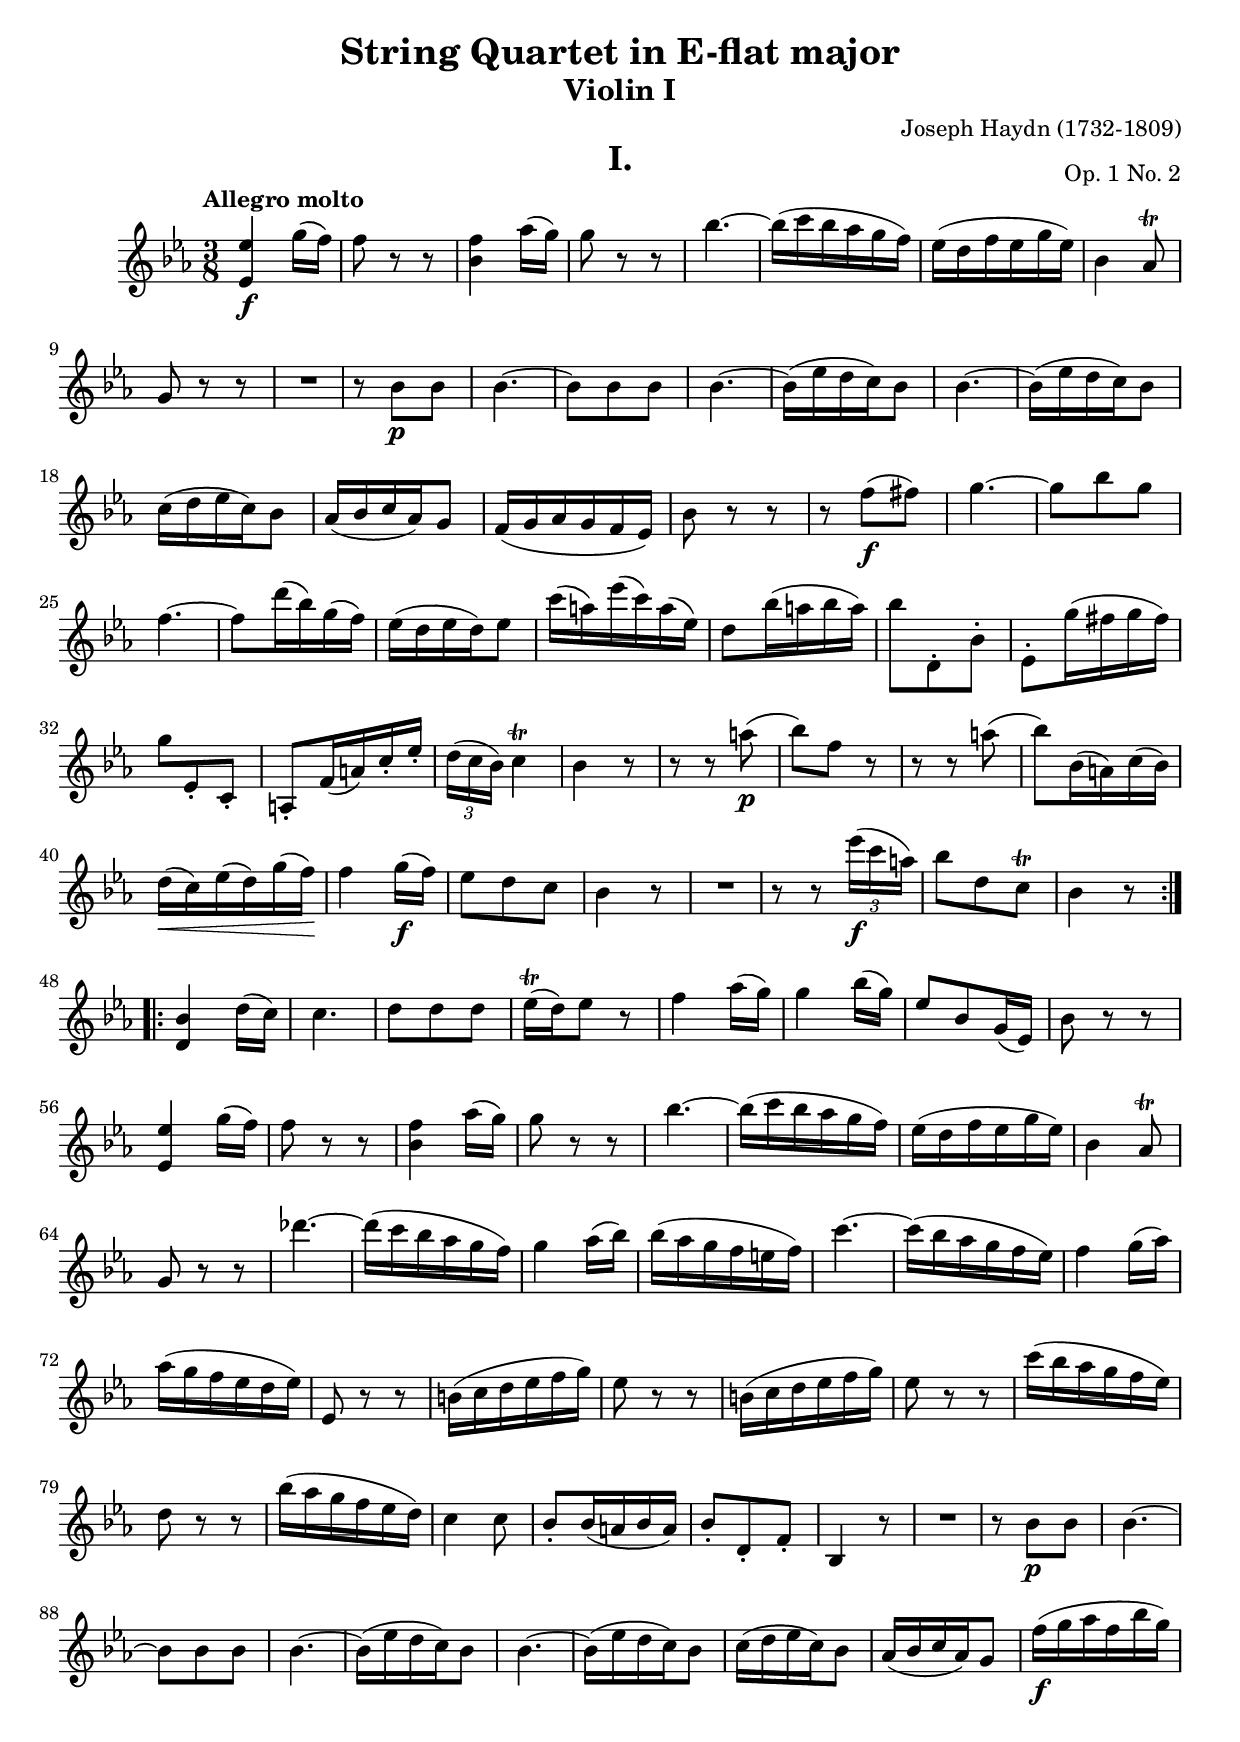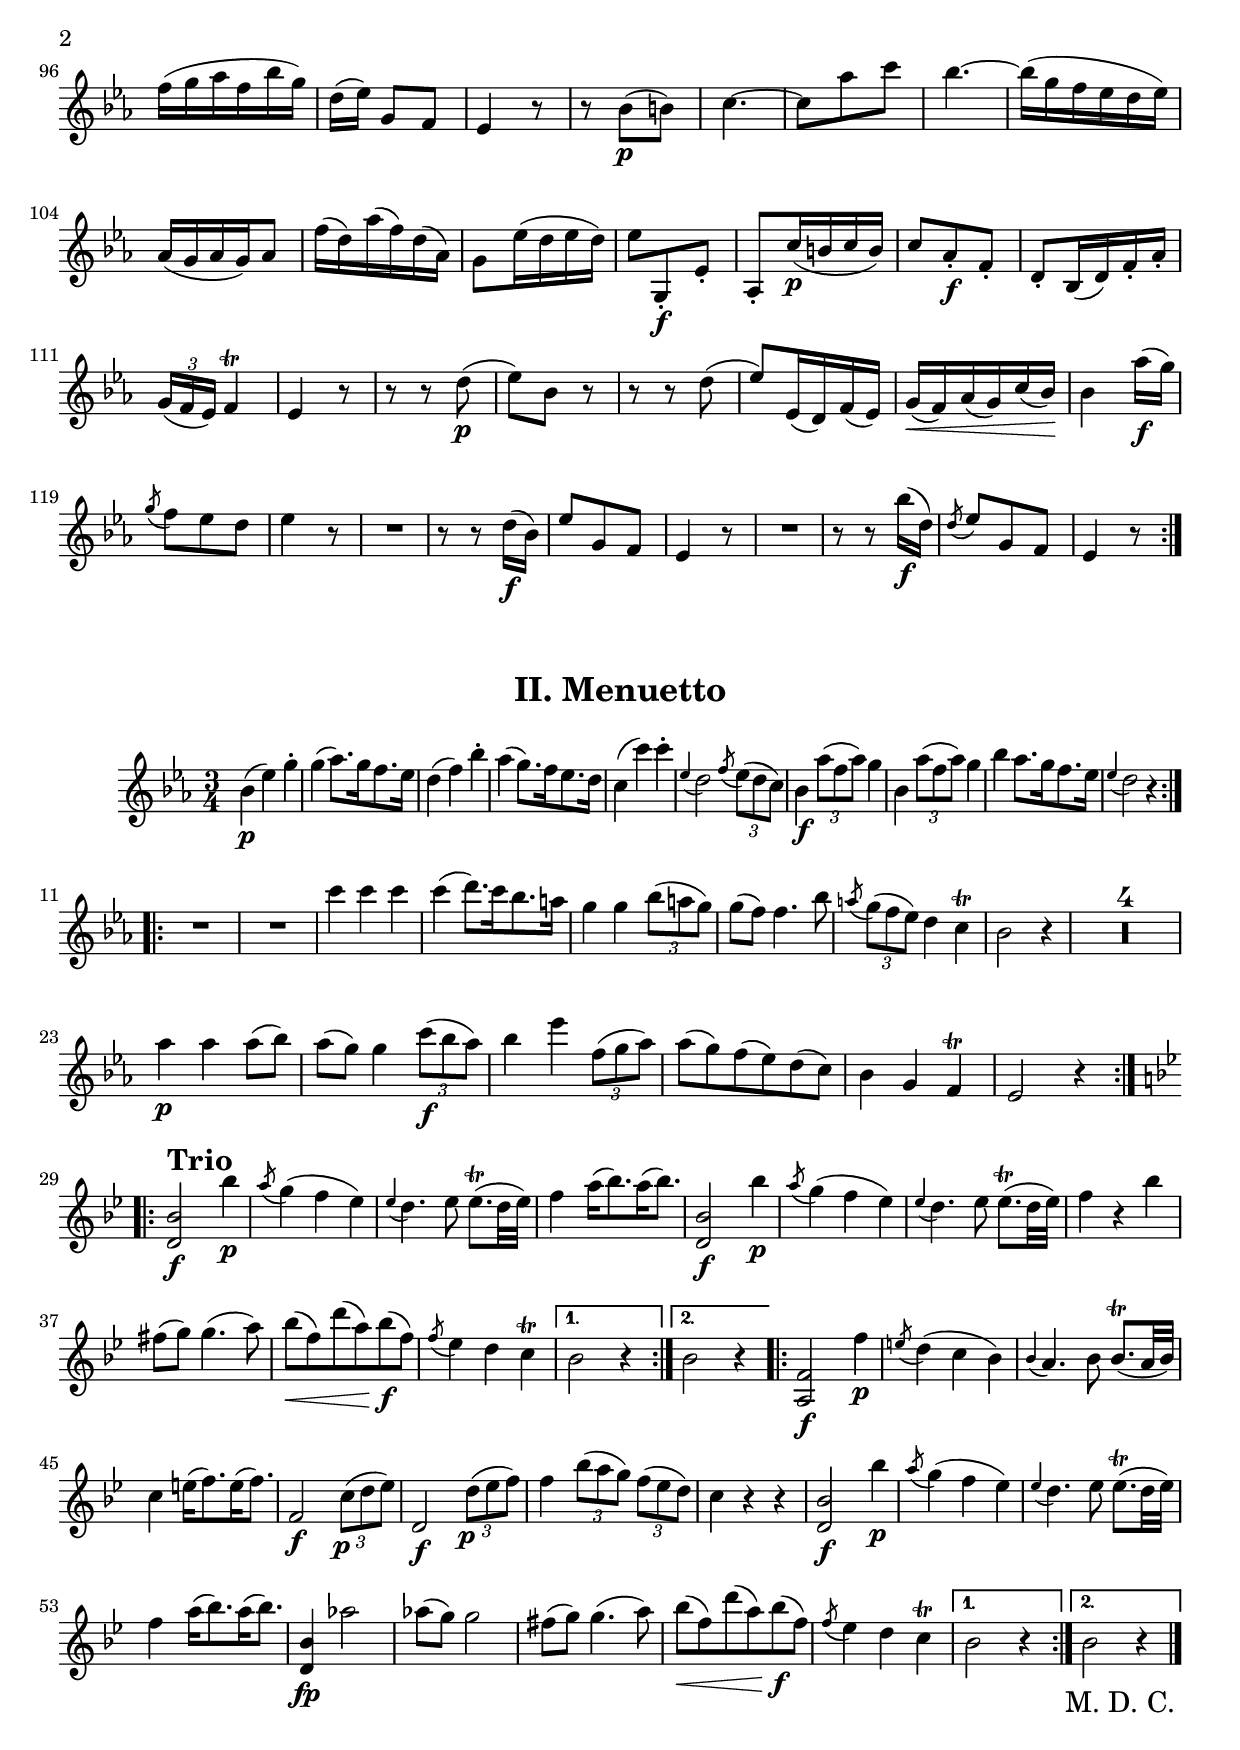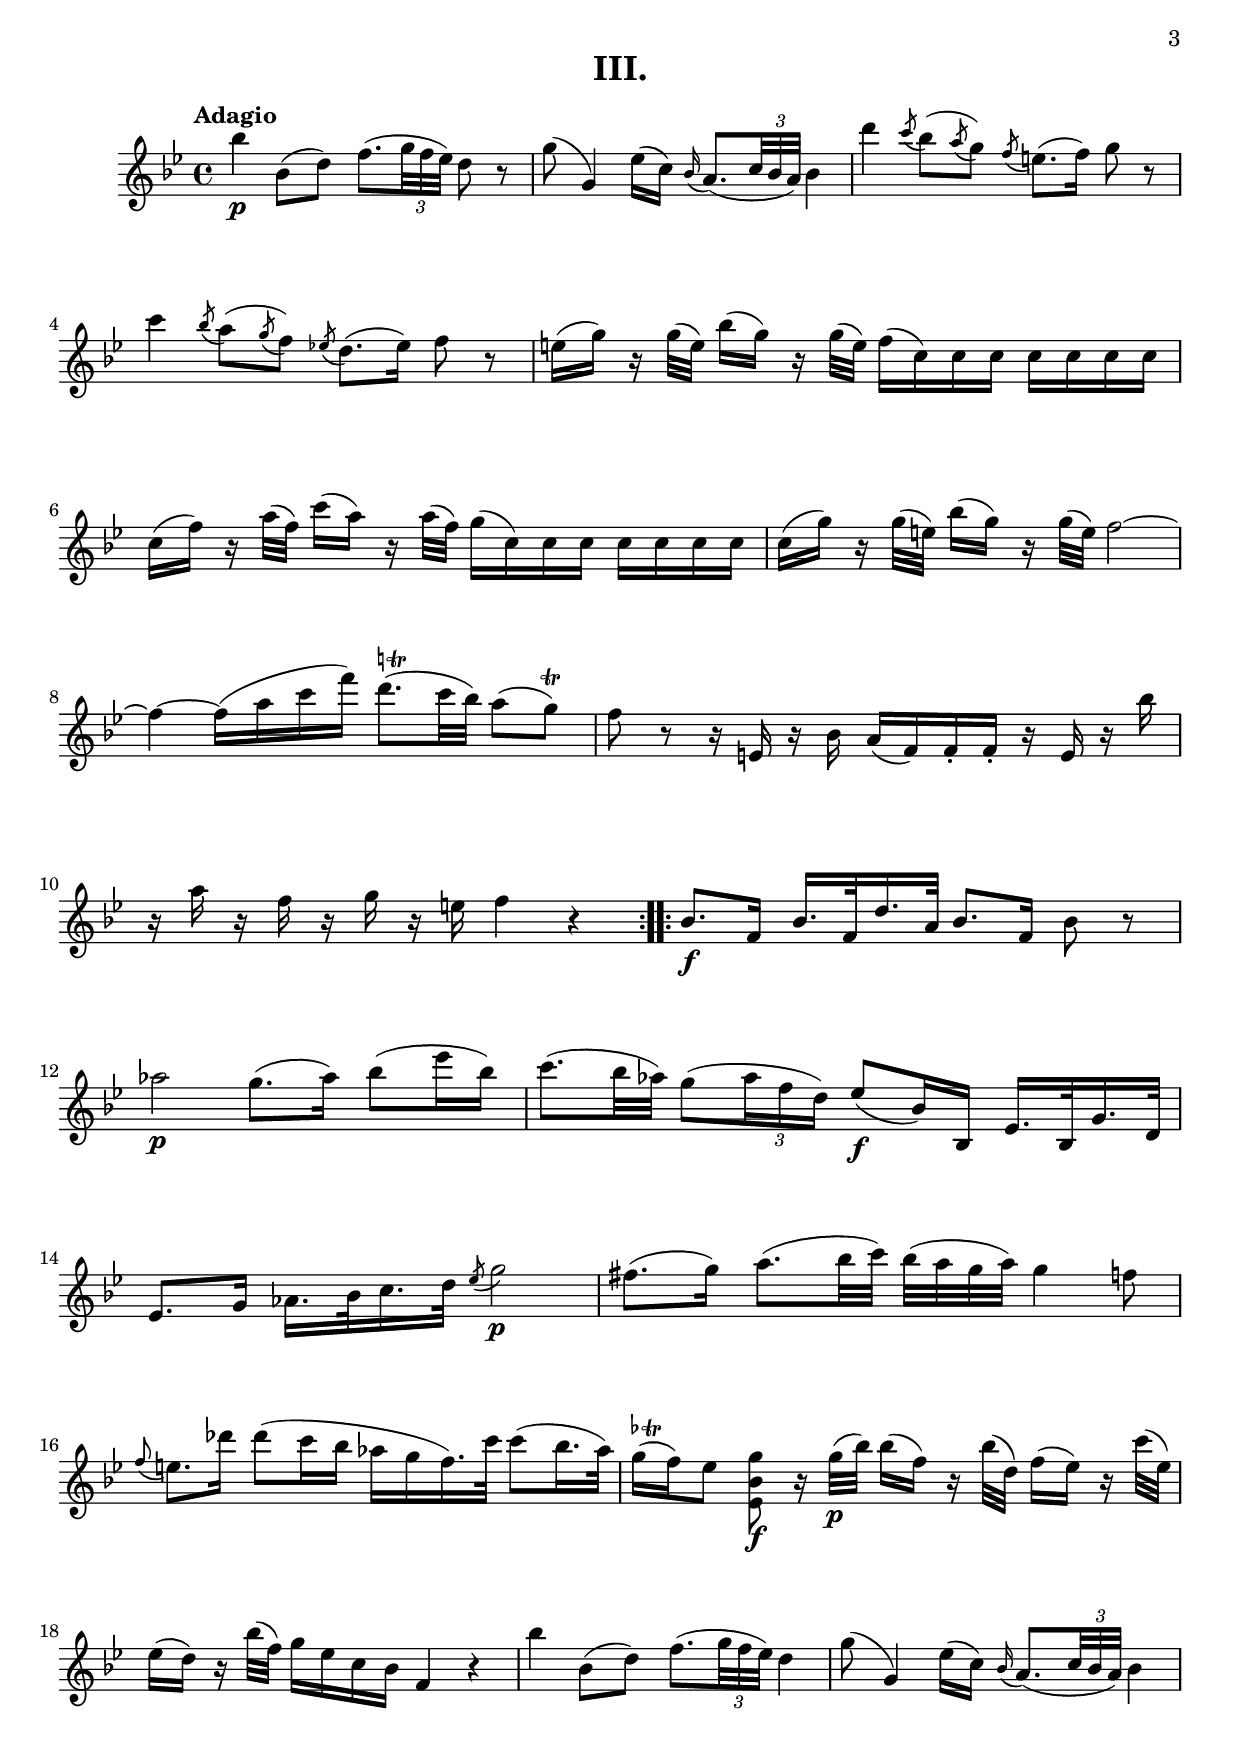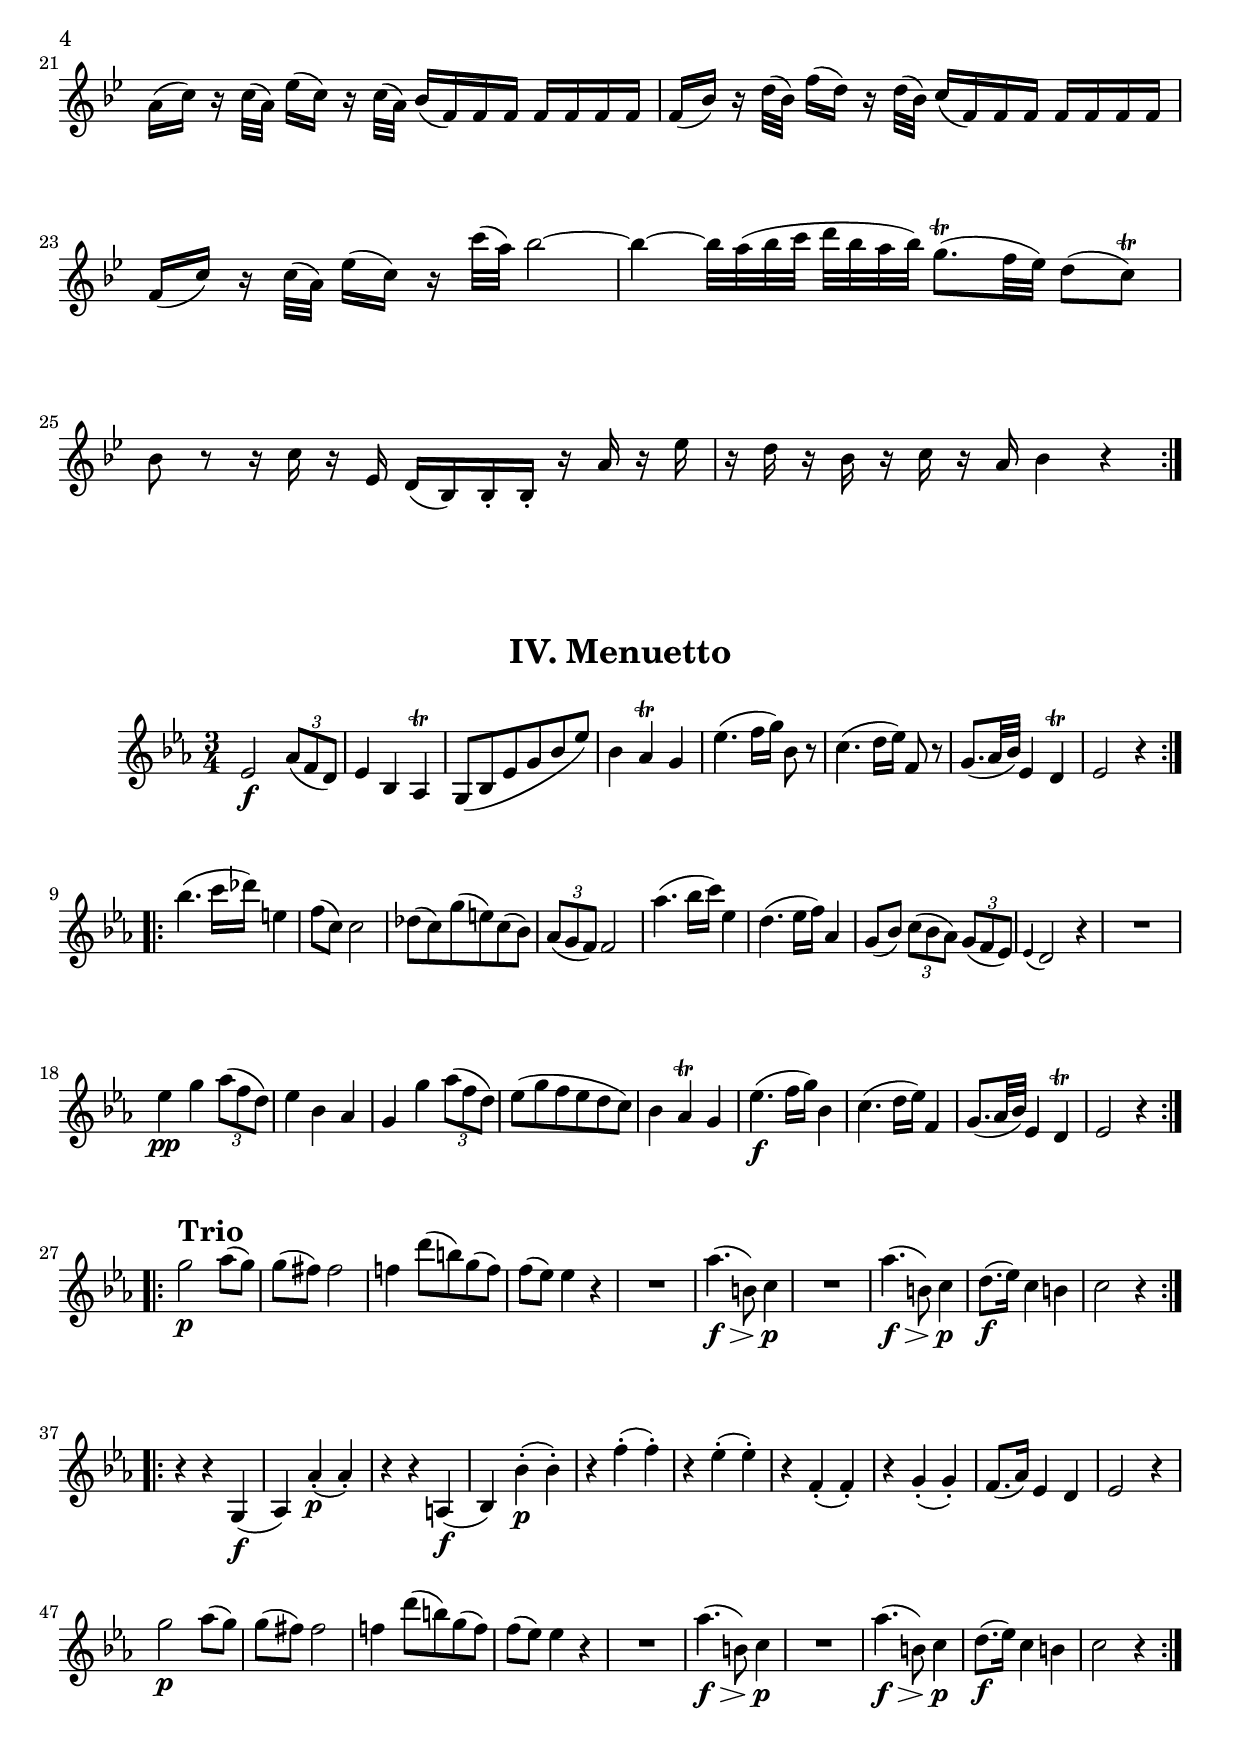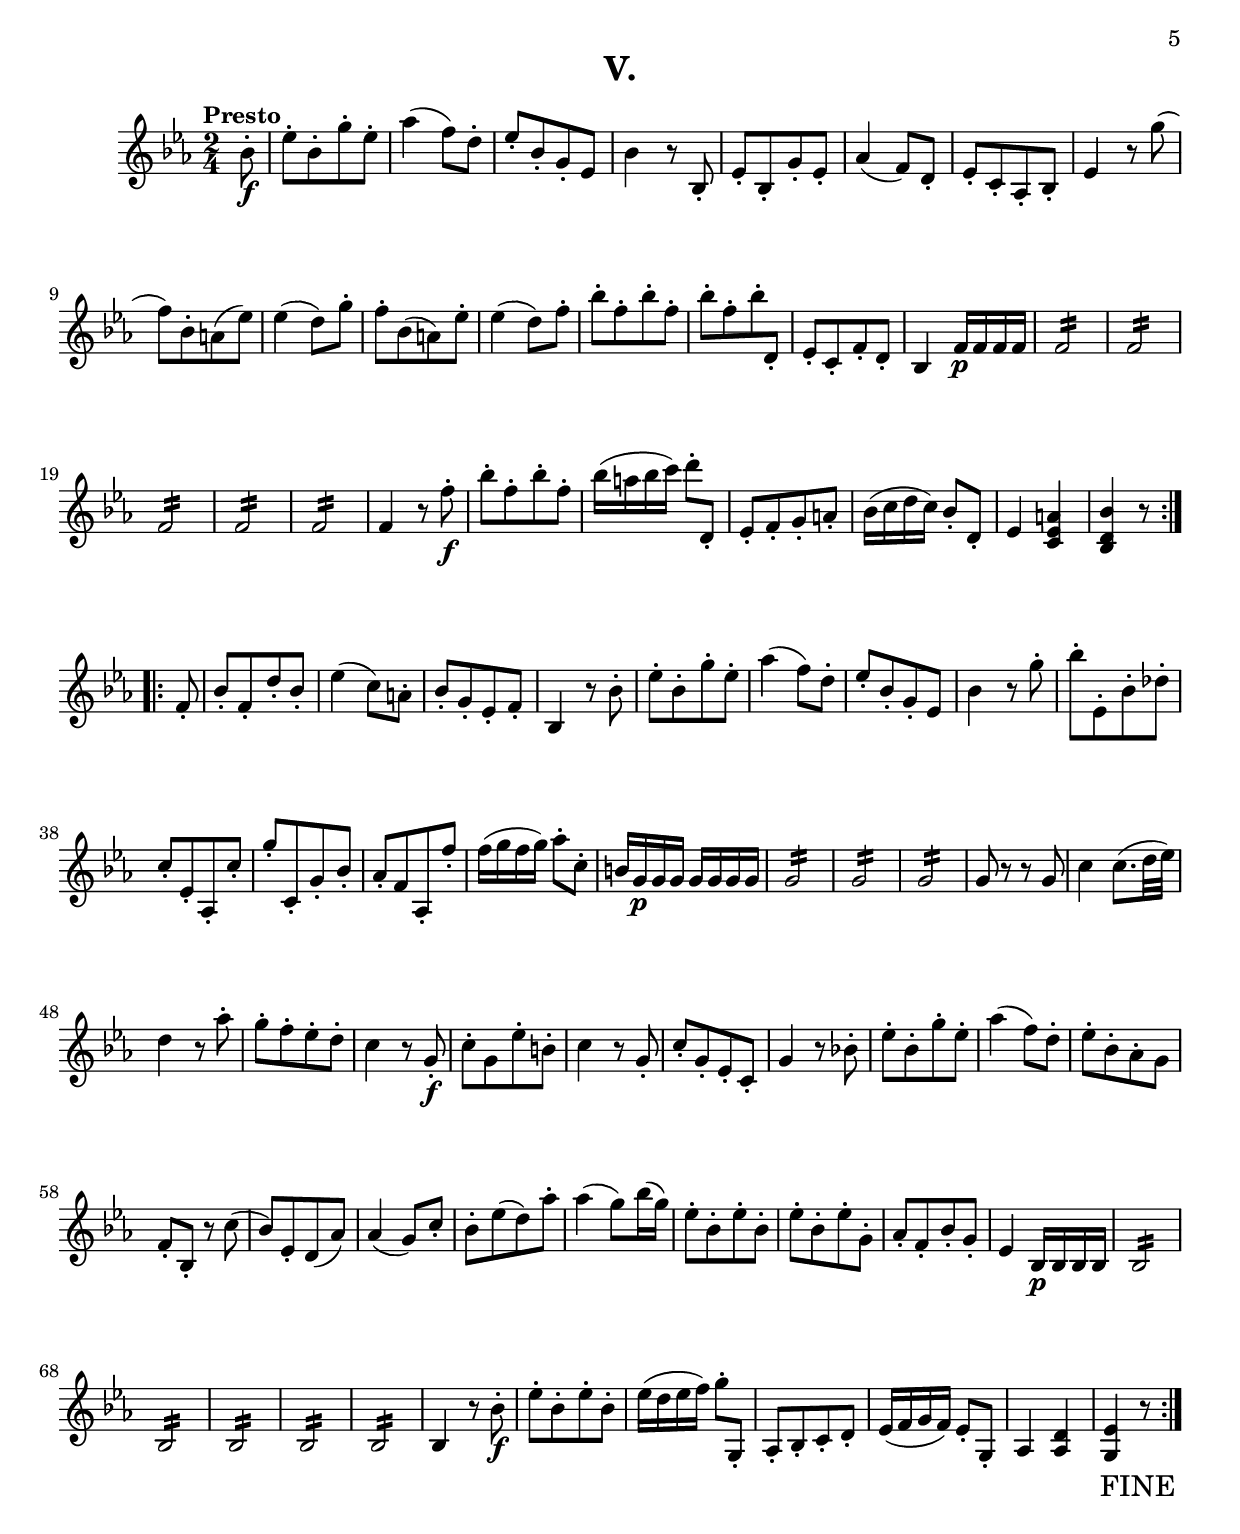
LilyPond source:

\version "2.18.2"
\language "deutsch"

\paper {
  ragged-last-bottom = ##t
}

\header {
  title = "String Quartet in E-flat major"
  subtitle = \markup { \abs-fontsize #14 "Violin I" }
  composer = "Joseph Haydn (1732-1809)"
  opus = "Op. 1 No. 2"

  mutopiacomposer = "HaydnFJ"
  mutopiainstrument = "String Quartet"
  date = "ca. 1757-62"
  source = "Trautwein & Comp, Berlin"
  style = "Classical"
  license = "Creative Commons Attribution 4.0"
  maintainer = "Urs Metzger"
}

breakVoice = { \break }

\include "defs.ily"
\version "2.18.2"

ViolinI_a = \relative es' {
  \global_a
  \repeat volta 2 {
    <es es'>4 \f g'16( f)
    f8 r r
    <b, f'>4 as'16( g)
    g8 r r
    \barNumberCheck 5
    b4.~
    b16( c b as g f)
    es16( d f es g es)
    b4 as8 \tr
    g8 r r
    \barNumberCheck 10
    R4.
    r8 b \p b
    b4.~
    b8 b b
    b4.~
    \barNumberCheck 15
    b16( es d c) b8
    b4.~
    b16( es d c) b8
    c16( d es c) b8
    as16( b c as) g8
    \barNumberCheck 20
    f16( g as g f es)
    b'8 r r
    r8 f'( \f fis)
    g4.~
    g8 b g
    \barNumberCheck 25
    f4.~
    f8 d'16( b) g( f)
    es16( d es d) es8
    c'16( a) es'( c) a( es)
    d8 b'16( a b a)
    \barNumberCheck 30
    b8 d,,-. b'-.
    es,8-. g'16( fis g fis)
    \stemDown g8 \stemUp es,-. c-. \stemNeutral
    a8-. f'16( a) c-. es-.
    \tuplet 3/2 { d16( c b) } c4 \tr
    \barNumberCheck 35
    b4 r8
    r8 r a'( \p
    b8) f r
    r8 r a(
    b8) b,16( a) c( b)
    \barNumberCheck 40
    d16( \< c) es( d) g( f) \!
    f4 g16( \f f)
    es8 d c
    b4 r8
    R4.
    \barNumberCheck 45
    r8 r \tuplet 3/2 { es'16( \f c a) }
    b8 d, c \tr
    b4 r8
  }
  \break
  \repeat volta 2 {
    <d, b'>4 d'16( c)
    c4.
    \barNumberCheck 50
    d8 d d
    es16( \tr d) es8 r
    f4 as16( g)
    g4 b16( g)
    es8 b g16( es)
    \barNumberCheck 55
    b'8 r r
    <es, es'>4 g'16( f)
    f8 r r
    <b, f'>4 as'16( g)
    g8 r r
    \barNumberCheck 60
    b4.~
    b16( c b as g f)
    es16( d f es g es)
    b4 as8 \tr
    g8 r r
    \barNumberCheck 65
    des''4.~
    des16( c b as g f)
    g4 as16( b)
    b16( as g f e f)
    c'4.~
    \barNumberCheck 70
    c16( b as g f es)
    f4 g16( as)
    as16( g f es d es)
    es,8 r r
    h'16( c d es f g)
    \barNumberCheck 75
    es8 r r
    h16( c d es f g)
    es8 r r
    c'16( b as g f es)
    d8 r r
    \barNumberCheck 80
    b'16( as g f es d)
    c4 c8
    b8-. b16( a b a)
    b8-. d,-. f-.
    b,4 r8
    \barNumberCheck 85
    R4.
    r8 b' \p b
    b4.~
    b8 b b
    b4.~
    \barNumberCheck 90
    b16( es d c) b8
    b4.~
    b16( es d c) b8
    c16( d es c) b8
    as16( b c as) g8
    \barNumberCheck 95
    f'16( \f g as f b g)
    f16( g as f b g)
    d16[( es]) g,8 f
    es4 r8
    r8 b'( \p h)
    \barNumberCheck 100
    c4.~
    c8 as' c
    b4.~
    b16( g f es d es)
    as,16( g as g) as8
    \barNumberCheck 105
    f'16( d) as'( f) d( as)
    g8 es'16( d es d)
    \stemDown es8 \stemUp g,,-. \f es'-. \stemNeutral
    as,8-. c'16( \p h c h)
    c8 as-. \f f-.
    \barNumberCheck 110
    d8-. b16( d) f-. as-.
    \tuplet 3/2 { g16( f es) } f4 \tr
    es4 r8
    r8 r d'( \p
    es8) b r
    \barNumberCheck 115
    r8 r d(
    es8) es,16( d) f( es)
    g16( \< f) as( g) c( b) \!
    b4 as'16( \f g)
    \acciaccatura g8 f es d
    \barNumberCheck 120
    es4 r8
    R4.
    r8 r d16( \f b)
    es8 g, f
    es4 r8
    \barNumberCheck 125
    R4.
    r8 r b''16( \f d,)
    \acciaccatura d8 es g, f
    es4 r8
  }
}

\version "2.18.2"

ViolinI_b = \relative b' {
  \global_b
  \compressFullBarRests
  \repeat volta 2 {
    b4( \p es) g-.
    g4( as8.[) g16 f8. es16]
    d4( f ) b-.
    as4( g8.[) f16 es8. d16]
    \barNumberCheck 5
    c4( c') c-.
    \appoggiatura es,4 d2 \acciaccatura f8 \tuplet 3/2 { es( d c) }
    b4 \f \tuplet 3/2 { as'8( f as) } g4
    b,4 \tuplet 3/2 { as'8( f as) } g4
    b4 as8.[ g16 f8. es16]
    \barNumberCheck 10
    \appoggiatura es4 d2 r4
  }
  \breakVoice
  \repeat volta 2 {
    R2.
    R2.
    c'4 c c
    c4( d8.[) c16 b8. a16]
    \barNumberCheck 15
    g4 g \tuplet 3/2 { b8( a g) }
    g8( f) f4. b8
    \acciaccatura a8 \tuplet 3/2 { g8( f es) } d4 c \tr
    b2 r4
    R2. * 4
    as'4 \p as as8( b)
    as( g) g4 \tuplet 3/2 { c8( \f b as) }
    \barNumberCheck 25
    b4 es \tuplet 3/2 { f,8( g as) }
    as8( g) f( es) d( c)
    b4 g f \tr
    es2 r4
  }
  \break
  \repeat volta 2 {
    \key b \major
    \tempoTrio
    <d b'>2 \f b''4 \p
    \barNumberCheck 30
    \acciaccatura a8 g4( f es)
    \appoggiatura es4 d4. es8 es8.( \tr d32 es)
    f4 a16[( b8.) a16( b8.])
    <d,, b'>2 \f b''4 \p
    \acciaccatura a8 g4( f es)
    \barNumberCheck 35
    \appoggiatura es4 d4. es8 es8.( \tr d32 es)
    f4 r b
    fis8( g) g4.( a8)
    b8( \< f) d'( a) b( \f f)
    \acciaccatura f8 es4 d c \tr
    \barNumberCheck 40
  }
  \alternative {
    { b2 r4 }
    { b2 r4 }
  }
  \repeat volta 2 {
    <a, f'>2 \f f''4 \p
    \acciaccatura e8 d4( c b)
    \appoggiatura b4 a4. b8 b8.( \tr a32 b)
    \barNumberCheck 45
    c4 e16[( f8.) e16( f8.])
    f,2 \f \tuplet 3/2 { \once \override DynamicText.extra-offset = #'(-0.5 . -0.2) c'8( \p d es) }
    d,2 \f \tuplet 3/2 { \once \override DynamicText.extra-offset = #'(-0.5 . -0.2) d'8( \p es f) }
    f4 \tuplet 3/2 { b8( a g) } \tuplet 3/2 { f( es d) }
    c4 r r
    \barNumberCheck 50
    <d, b'>2 \f b''4 \p
    \acciaccatura a8 g4( f es)
    \appoggiatura es4 d4. es8 es8.( \tr d32 es)
    f4 a16[( b8.) a16( b8.])
    <d,, b'>4 \fp as''2
    \barNumberCheck 55
    as8( g) g2
    fis8( g) g4.( a8)
    b8( \< f) d'( a) b( \f f)
    \acciaccatura f8 es4 d c \tr
  }
  \alternative {
    { b2 r4 }
    { b2 r4 \mdc }
  } \bar "|."
}

\version "2.18.2"

ViolinI_c = \relative b'' {
  \global_c
  \override Beam.auto-knee-gap = #4.5
  \override TupletBracket.bracket-visibility = #'if-no-beam
  \repeat volta 2 {
    b4 \p b,8( d) f8.( \tuplet 3/2 { g32 f es) } d8 r
    g8( g,4) es'16( c) \app b16 a8.( \tuplet 3/2 { c32 b a) } b4
    d'4 \acc c8 b( \acc a g) \acc f e8.( f16) g8 r
    c4 \acc b8 a( \acc g f) \acc es! d8.( es16) f8 r
    \barNumberCheck 5
    e16( g) r g32( e) b'16( g) r g32( e) f16( c) c c c c c c
    c16( f) r a32( f) c'16( a) r a32( f) g16( c,) c c c c c c
    c16( g') r g32( e) b'16( g) r g32( e) f2~
    f4~ f16( a c f) d8.( ^\markup { \raise #0.7 \tiny \natural \tiny \musicglyph #"scripts.trill" } c32 b) a8( g) \tr
    f8 r r16 e, r b' a( f) f-. f-. r e r b''
    \barNumberCheck 10
    r16 a r f r g r e f4 r
  }
  \repeat volta 2 {
    b,8. \f f16 b16. f32 d'16. a32 b8. f16 b8 r
    as'2 \p g8.( as16) b8( es16 b)
    c8.( b32 as) g8( \tuplet 3/2 { as16 f d) } es8( \f b16) b, es16. b32 g'16. d32
    es8. g16 as16. b32 c16. d32 \acc es8 g2 \p
    \barNumberCheck 15
    fis8.( g16) a8.( b32 c) b( a g a) g4 f8
    \app f8 e8. des'16 des8( c16 b as g f16.) c'32 c8( b16. as32)
    g16( ^\markup { \raise #0.7 \tiny \flat \tiny \musicglyph #"scripts.trill" } f) es8 <es, b' g'>8 \f r16 g'32( \p b) b16( f) r b32( d,) f16( es) r c'32( es,)
    es16( d) r b'32( f) g16 es c b f4 r
    b'4 b,8( d) f8.( \tuplet 3/2 { g32 f es) } d4
    \barNumberCheck 20
    g8( g,4) es'16( c) \app b16 a8.( \tuplet 3/2 { c32 b a) } b4
    a16( c) r c32( a) es'16( c) r c32( a) b16( f) f f f f f f
    f16( b) r d32( b) f'16( d) r d32( b) c16( f,) f f f f f f
    f16( c') r c32( a) es'16( c) r c'32( a) b2~
    b4~ b32[ a( b c] d[ b a b]) g8.( \tr f32 es) d8( c) \tr
    \barNumberCheck 25
    b8 r r16 c r es, d( b) b-. b-. r a' r es'
    r16 d r b r c r a b4 r
  }
}

\version "2.18.2"

ViolinI_d = \relative es' {
  \global_d
  \repeat volta 2 {
    es2 \f \tuplet 3/2 { as8( f d) }
    es4 b as \tr
    g8( b es g b es)
    b4 as \tr g
    \barNumberCheck 5
    es'4.( f16 g) b,8 r
    c4.( d16 es) f,8 r
    g8.( as32 b) es,4 d \tr
    es2 r4
  }
  \repeat volta 2 {
    b''4.( c16 des) e,4
    \barNumberCheck 10
    f8( c) c2
    des8( c) g'( e) c( b)
    \tuplet 3/2 { as( g f) } f2
    as'4.( b16 c) es,4
    d4.( es16 f) as,4
    \barNumberCheck 15
    g8( b) \tuplet 3/2 { c( b as) } \tuplet 3/2 { g( f es) }
    \app es4 d2 r4
    R2.
    es'4 \pp g \tuplet 3/2 { as8( f d) }
    es4 b as
    \barNumberCheck 20
    g4 g' \tuplet 3/2 { as8( f d) }
    es8( g f es d c)
    b4 as \tr g
    es'4.( \f f16 g) b,4
    c4.( d16 es) f,4
    \barNumberCheck 25
    g8.( as32 b) es,4 d \tr
    es2 r4
  }
  \break
  \repeat volta 2 {
    \tempoTrio
    g'2 \p as8( g)
    g8( fis) fis2
    f!4 d'8( h) g( f)
    \barNumberCheck 30
    f8( es) es4 r
    R2.
    as4.( \f \> h,8) c4 \p
    R2.
    as'4.( \f \> h,8) c4 \p
    \barNumberCheck 35
    d8.( \f es16) c4 h
    c2 r4
  }
  \repeat volta 2 {
    r4 r g,( \f
    as4) as'-.( \p as-.)
    r4 r a,( \f
    \barNumberCheck 40
    b4) b'-.( \p b-.)
    r4 f'-.( f-.)
    r4 es-.( es-.)
    r4 f,-.( f-.)
    r4 g-.( g-.)
    \barNumberCheck 45
    f8.( as16) es4 d
    es2 r4
    g'2 \p as8( g)
    g8( fis) fis2
    f!4 d'8( h) g( f)
    \barNumberCheck 50
    f8( es) es4 r
    R2.
    as4.( \f \> h,8) c4 \p
    R2.
    as'4.( \f \> h,8) c4 \p
    \barNumberCheck 55
    d8.( \f es16) c4 h
    c2 r4
  }
}

\version "2.18.2"

ViolinI_e = \relative b' {
  \global_e
  \override Beam.auto-knee-gap = #3
  \repeat volta 2 {
    b8-. \f
    es8-. b-. g'-. es-.
    as4( f8) d-.
    es8-. b-. g-. es
    b'4 r8 b,-.
    \barNumberCheck 5
    es8-. b-. g'-. es-.
    as4( f8) d-.
    es8-. c-. as-. b-.
    es4 r8 g'8(
    f8) b,-. a( es')
    \barNumberCheck 10
    es4( d8) g-.
    f8-. b,8( a) es'-.
    es4( d8) f-.
    b8-. f-. b-. f-.
    b8-. f-. b-. d,,-.
    \barNumberCheck 15
    es8-. c-. f-. d-.
    b4 f'16 \p f f f
    \rt 8 f16
    \rt 8 f16
    \rt 8 f16
    \barNumberCheck 20
    \rt 8 f16
    \rt 8 f16
    f4 r8 f'8-. \f
    b8-. f-. b-. f-.
    b16( a b c) d8-. d,,-.
    \barNumberCheck 25
    es8-. f-.g-.a-.
    b16( c d c) b8-. d,-.
    es4 <c es a>
    <b d b'>4 r8
  }
  \break
  \repeat volta 2 {
    f'-.
    b8-. f-. d'-. b-.
    \barNumberCheck 30
    es4( c8) a-.
    b8-. g-. es-. f-.
    b,4 r8 b'-.
    es8-. b-. g'-. es-.
    as4( f8) d-.
    \barNumberCheck 35
    es8-. b-. g-. es
    b'4 r8 g'-.
    b8-. es,,-. b'-. des-.
    c8-. es,-. as,-. c'-.
    g'8-. c,,-. g'-. b-.
    \barNumberCheck 40
    as8-. f as,-. f''-.
    f16( g f g) as8-. c,-.
    h16 g \p g g g g g g
    \rt 8 g
    \rt 8 g
    \barNumberCheck 45
    \rt 8 g
    g8 r r g
    c4 c8.( d32 es)
    d4 r8 as'-.
    g8-. f-. es-. d-.
    \barNumberCheck 50
    c4 r8 g-. \f
    c8-. g es'-. h-.
    c4 r8 g-.
    c8-. g-. es-. c-.
    g'4 r8 b!8-.
    \barNumberCheck 55
    es8-. b-. g'-. es-.
    as4( f8) d-.
    es8-. b-. as-. g
    f8-. b,-. r c'(
    b8) es,-. d( as')
    \barNumberCheck 60
    as4( g8) c-.
    b8-. es( d) as'-.
    as4( g8) b16( g)
    es8-. b-. es-. b-.
    es8-. b-. es-. g,-.
    \barNumberCheck 65
    as8-. f-. b-. g-.
    es4 b16 \p b b b
    \rt 8 b
    \rt 8 b
    \rt 8 b
    \barNumberCheck 70
    \rt 8 b
    \rt 8 b
    b4 r8 b'-. \f
    es8-. b-. es-. b-.
    es16( d es f) g8-. g,,-.
    \barNumberCheck 75
    as8-. b-. c-. d-.
    es16( f g f) es8-. g,-.
    as4 <as d>
    <g es'>4 r8 \fine
  }
}


\score {
  \ViolinI_a
  \header {
    piece = \markup { \fill-line { \center-column { \abs-fontsize #16 \bold \raise #1 { "I." } } } }
  }
  \layout { indent = 10 \mm }
}

\score {
  \ViolinI_b
  \header {
    opus = " "
    piece = \markup { \fill-line { \center-column { \abs-fontsize #16 \bold \raise #3 { "II. Menuetto" } } } }
  }
  \layout { indent = 10 \mm }
}

\pageBreak

\score {
  \ViolinI_c
  \header {
    opus = " "
    piece = \markup { \fill-line { \center-column { \abs-fontsize #16 \bold \raise #2 { "III." } } } }
  }
  \layout { indent = 10 \mm }
}

\score {
  \ViolinI_d
  \header {
    opus = " "
    piece = \markup { \fill-line { \center-column { \abs-fontsize #16 \bold \raise #3 { "IV. Menuetto" } } } }
  }
  \layout { indent = 10 \mm }
}

\pageBreak

\score {
  \ViolinI_e
  \header {
    opus = " "
    piece = \markup { \fill-line { \center-column { \abs-fontsize #16 \bold \raise #2 { "V." } } } }
  }
  \layout { indent = 10 \mm }
}